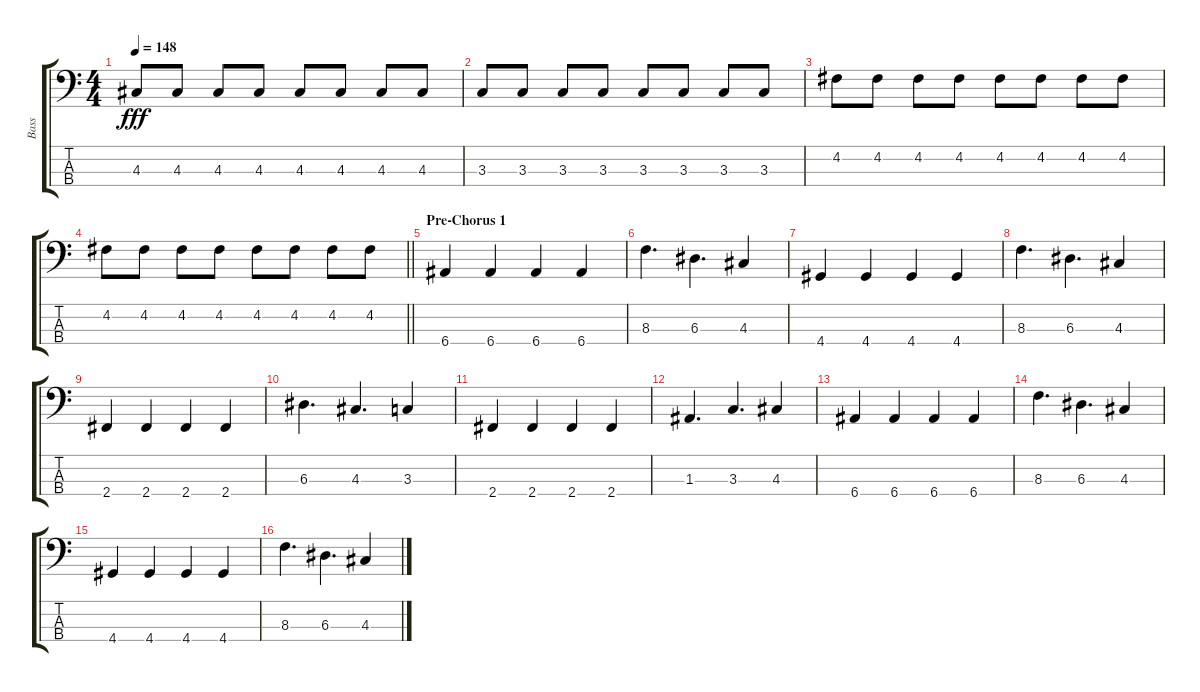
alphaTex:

\track ("Bass" "Bass") {instrument electricbasspick}
\staff {score tabs}
\tuning (G2 D2 A1 E1) {hide}
\ts (4 4)
\tempo 148
\clef f4
\ks c
4.3.8{dy fff} 4.3.8 4.3.8 4.3.8 4.3.8 4.3.8 4.3.8 4.3.8 |
3.3.8 3.3.8 3.3.8 3.3.8 3.3.8 3.3.8 3.3.8 3.3.8 |
4.2.8 4.2.8 4.2.8 4.2.8 4.2.8 4.2.8 4.2.8 4.2.8 |
\barLineRight lightlight
4.2.8 4.2.8 4.2.8 4.2.8 4.2.8 4.2.8 4.2.8 4.2.8 |
\section ("" "Pre-Chorus 1")
6.4.4 6.4.4 6.4.4 6.4.4 |
8.3.4{d} 6.3.4{d} 4.3.4 |
4.4.4 4.4.4 4.4.4 4.4.4 |
8.3.4{d} 6.3.4{d} 4.3.4 |
2.4.4 2.4.4 2.4.4 2.4.4 |
6.3.4{d} 4.3.4{d} 3.3.4 |
2.4.4 2.4.4 2.4.4 2.4.4 |
1.3.4{d} 3.3.4{d} 4.3.4 |
6.4.4 6.4.4 6.4.4 6.4.4 |
8.3.4{d} 6.3.4{d} 4.3.4 |
4.4.4 4.4.4 4.4.4 4.4.4 |
8.3.4{d} 6.3.4{d} 4.3.4
